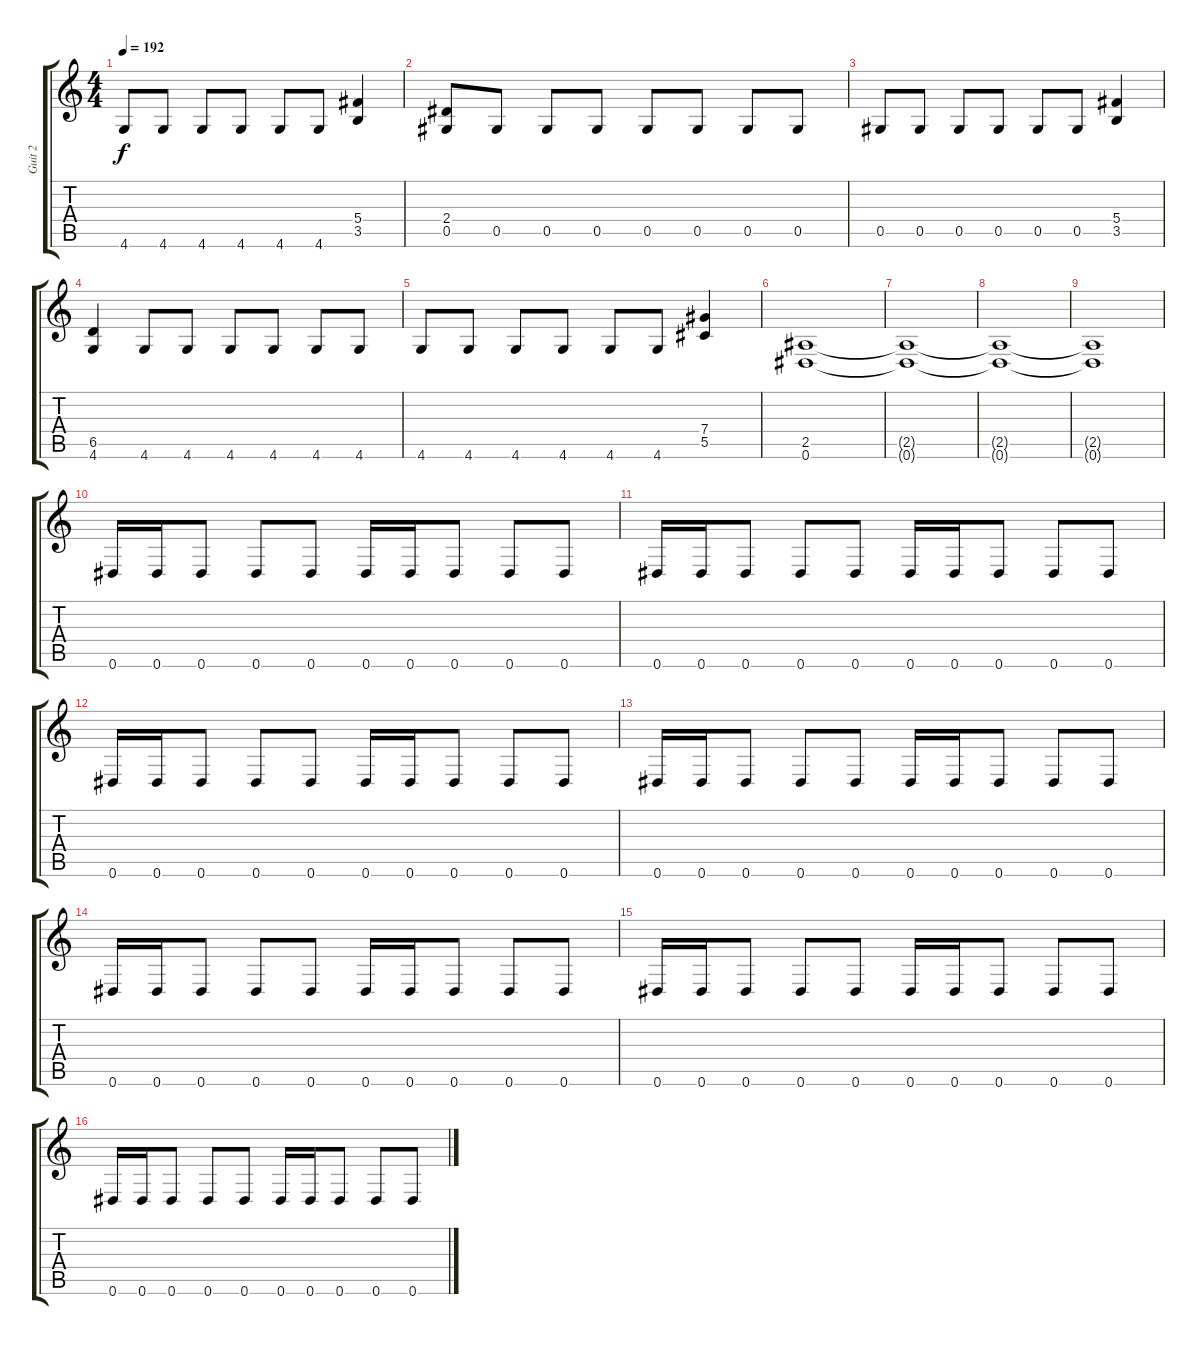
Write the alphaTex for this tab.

\track ("Guit 2" "Guit 2") {instrument distortionguitar}
\staff {score tabs}
\tuning (Eb4 Bb3 Gb3 Db3 Ab2 Eb2) {hide}
\ts (4 4)
\tempo 192
\clef g2
\ks c
4.6.8{dy f} 4.6.8 4.6.8 4.6.8 4.6.8 4.6.8 (5.4 3.5).4 |
(2.4 0.5).8 0.5.8 0.5.8 0.5.8 0.5.8 0.5.8 0.5.8 0.5.8 |
0.5.8 0.5.8 0.5.8 0.5.8 0.5.8 0.5.8 (5.4 3.5).4 |
(6.5 4.6).4 4.6.8 4.6.8 4.6.8 4.6.8 4.6.8 4.6.8 |
4.6.8 4.6.8 4.6.8 4.6.8 4.6.8 4.6.8 (7.4 5.5).4 |
(2.5 0.6).1 |
(2.5{t} 0.6{t}).1 |
(2.5{t} 0.6{t}).1 |
(2.5{t} 0.6{t}).1 |
0.6.16 0.6.16 0.6.8 0.6.8 0.6.8 0.6.16 0.6.16 0.6.8 0.6.8 0.6.8 |
0.6.16 0.6.16 0.6.8 0.6.8 0.6.8 0.6.16 0.6.16 0.6.8 0.6.8 0.6.8 |
0.6.16 0.6.16 0.6.8 0.6.8 0.6.8 0.6.16 0.6.16 0.6.8 0.6.8 0.6.8 |
0.6.16 0.6.16 0.6.8 0.6.8 0.6.8 0.6.16 0.6.16 0.6.8 0.6.8 0.6.8 |
0.6.16 0.6.16 0.6.8 0.6.8 0.6.8 0.6.16 0.6.16 0.6.8 0.6.8 0.6.8 |
0.6.16 0.6.16 0.6.8 0.6.8 0.6.8 0.6.16 0.6.16 0.6.8 0.6.8 0.6.8 |
0.6.16 0.6.16 0.6.8 0.6.8 0.6.8 0.6.16 0.6.16 0.6.8 0.6.8 0.6.8
